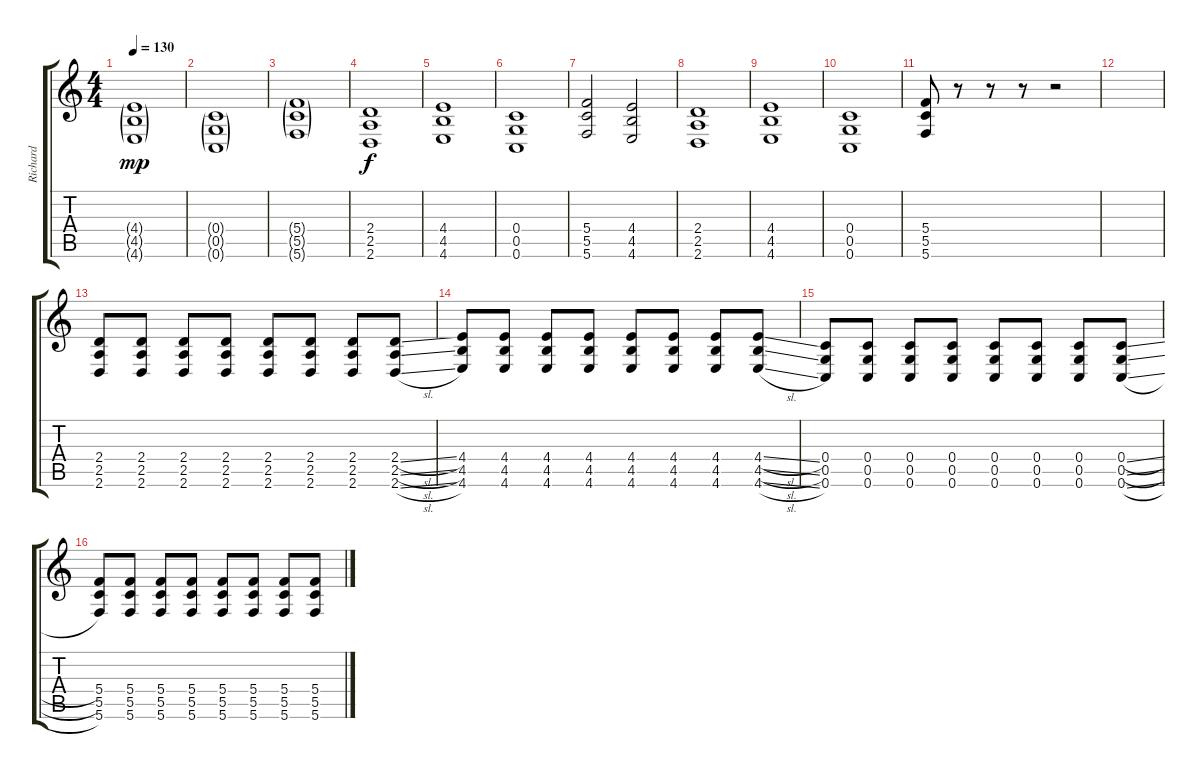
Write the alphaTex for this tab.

\track ("Richard" "Richard") {instrument distortionguitar}
\staff {score tabs}
\tuning (D4 A3 F3 C3 G2 C2) {hide}
\ts (4 4)
\tempo 130
\clef g2
\ks c
(4.4{g} 4.5{g} 4.6{g}).1{dy mp} |
(0.4{g} 0.5{g} 0.6{g}).1 |
(5.4{g} 5.5{g} 5.6{g}).1 |
(2.4 2.5 2.6).1{dy f} |
(4.4 4.5 4.6).1 |
(0.4 0.5 0.6).1 |
(5.4 5.5 5.6).2 (4.4 4.5 4.6).2 |
(2.4 2.5 2.6).1 |
(4.4 4.5 4.6).1 |
(0.4 0.5 0.6).1 |
(5.4 5.5 5.6).8 r.8 r.8 r.8 r.2 |
|
(2.4 2.5 2.6).8 (2.4 2.5 2.6).8 (2.4 2.5 2.6).8 (2.4 2.5 2.6).8 (2.4 2.5 2.6).8 (2.4 2.5 2.6).8 (2.4 2.5 2.6).8 (2.4{sl} 2.5{sl} 2.6{sl}).8 |
(4.4 4.5 4.6).8 (4.4 4.5 4.6).8 (4.4 4.5 4.6).8 (4.4 4.5 4.6).8 (4.4 4.5 4.6).8 (4.4 4.5 4.6).8 (4.4 4.5 4.6).8 (4.4{sl} 4.5{sl} 4.6{sl}).8 |
(0.4 0.5 0.6).8 (0.4 0.5 0.6).8 (0.4 0.5 0.6).8 (0.4 0.5 0.6).8 (0.4 0.5 0.6).8 (0.4 0.5 0.6).8 (0.4 0.5 0.6).8 (0.4{sl} 0.5{sl} 0.6{sl}).8 |
(5.4 5.5 5.6).8 (5.4 5.5 5.6).8 (5.4 5.5 5.6).8 (5.4 5.5 5.6).8 (5.4 5.5 5.6).8 (5.4 5.5 5.6).8 (5.4 5.5 5.6).8 (5.4 5.5 5.6).8
